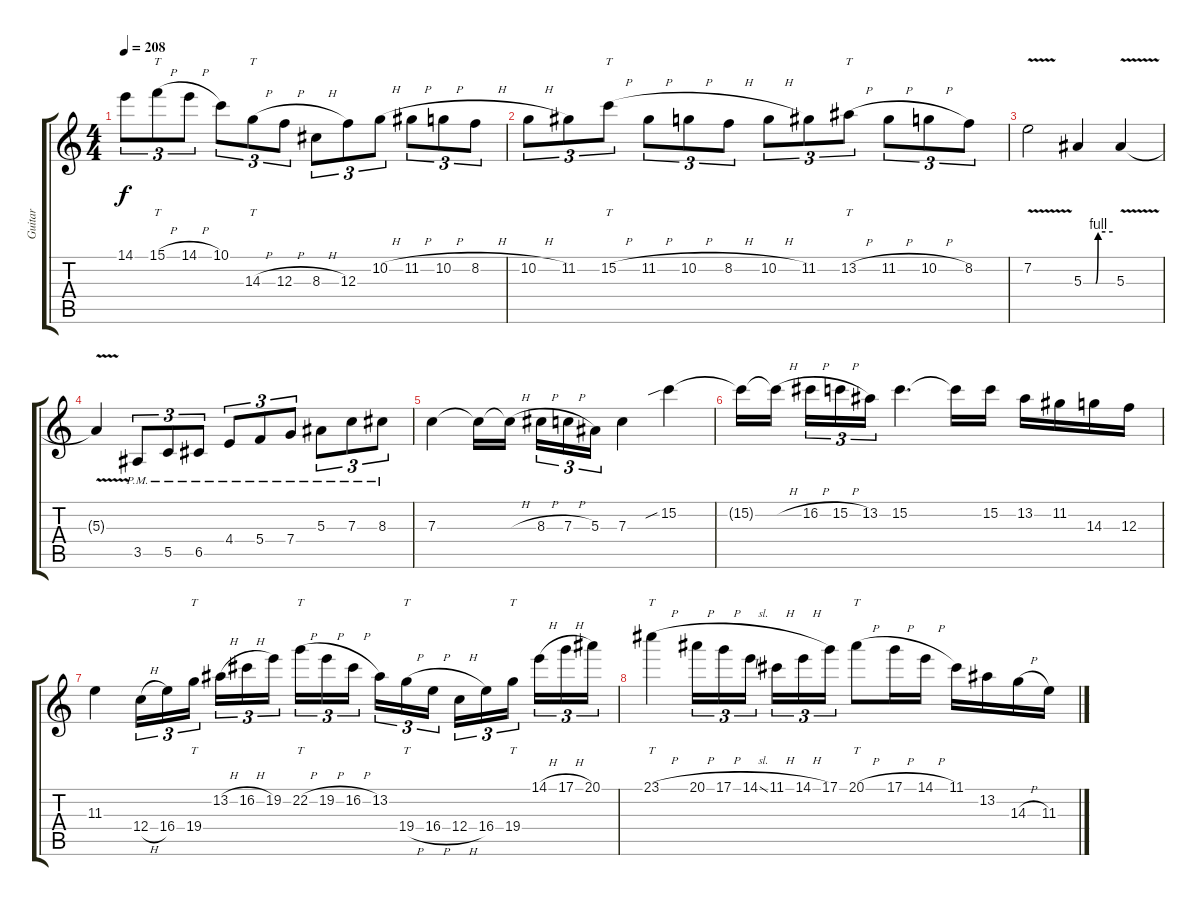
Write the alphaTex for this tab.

\track ("Guitar" "Guitar") {instrument distortionguitar}
\staff {score tabs}
\tuning (D4 A3 F3 C3 G2 D2) {hide}
\ts (4 4)
\tempo 208
\clef g2
\ks c
14.1.8{tu (3 2) dy f} 15.1{h}.8{tt tu (3 2)} 14.1{h}.8{tu (3 2)} 10.1.8{tu (3 2)} 14.3{h}.8{tt tu (3 2)} 12.3{h}.8{tu (3 2)} 8.3{h}.8{tu (3 2)} 12.3.8{tu (3 2)} 10.2{h}.8{tu (3 2)} 11.2{h}.8{tu (3 2)} 10.2{h}.8{tu (3 2)} 8.2{h}.8{tu (3 2)} |
10.2{h}.8{tu (3 2)} 11.2.8{tu (3 2)} 15.2{h}.8{tt tu (3 2)} 11.2{h}.8{tu (3 2)} 10.2{h}.8{tu (3 2)} 8.2{h}.8{tu (3 2)} 10.2{h}.8{tu (3 2)} 11.2.8{tu (3 2)} 13.2{h}.8{tt tu (3 2)} 11.2{h}.8{tu (3 2)} 10.2{h}.8{tu (3 2)} 8.2.8{tu (3 2)} |
7.2{v}.2 5.3{be (custom 0 0 13 0 25 0 30 4 45 4 60 4)}.4 5.3{v}.4 |
5.3{t}.4 3.5{pm}.8{tu (3 2)} 5.5{pm}.8{tu (3 2)} 6.5{pm}.8{tu (3 2)} 4.4{pm}.8{tu (3 2)} 5.4{pm}.8{tu (3 2)} 7.4{pm}.8{tu (3 2)} 5.3{pm}.8{tu (3 2)} 7.3{pm}.8{tu (3 2)} 8.3{pm}.8{tu (3 2)} |
7.3.4 7.3{t}.16 7.3{h t}.16{beam splitsecondary} 8.3{h}.16{tu (3 2)} 7.3{h}.16{tu (3 2)} 5.3.16{tu (3 2)} 7.3.4 15.2{sib}.4 |
15.2{t}.16 15.2{h t}.16{beam splitsecondary} 16.2{h}.16{tu (3 2)} 15.2{h}.16{tu (3 2)} 13.2.16{tu (3 2)} 15.2.4{d} 15.2{t}.16 15.2.16 13.2.16 11.2.16 14.3.16 12.3.16 |
11.3.4 12.4{h}.16{tu (3 2)} 16.4.16{tu (3 2)} 19.4.16{tt tu (3 2) beam splitsecondary} 13.2{h}.16{tu (3 2)} 16.2{h}.16{tu (3 2)} 19.2.16{tu (3 2)} 22.2{h}.16{tt tu (3 2)} 19.2{h}.16{tu (3 2)} 16.2{h}.16{tu (3 2) beam splitsecondary} 13.2.16{tu (3 2)} 19.4{h}.16{tt tu (3 2)} 16.4{h}.16{tu (3 2)} 12.4{h}.16{tu (3 2)} 16.4.16{tu (3 2)} 19.4.16{tt tu (3 2) beam splitsecondary} 14.1{h}.16{tu (3 2)} 17.1{h}.16{tu (3 2)} 20.1.16{tu (3 2)} |
23.1{h}.4{tt} 20.1{h}.16{tu (3 2)} 17.1{h}.16{tu (3 2)} 14.1{sl}.16{tu (3 2) beam splitsecondary} 11.1{h}.16{tu (3 2)} 14.1{h}.16{tu (3 2)} 17.1.16{tu (3 2)} 20.1{h}.8{tt} 17.1{h}.16 14.1{h}.16 11.1.16 13.2.16 14.3{h}.16 11.3.16
